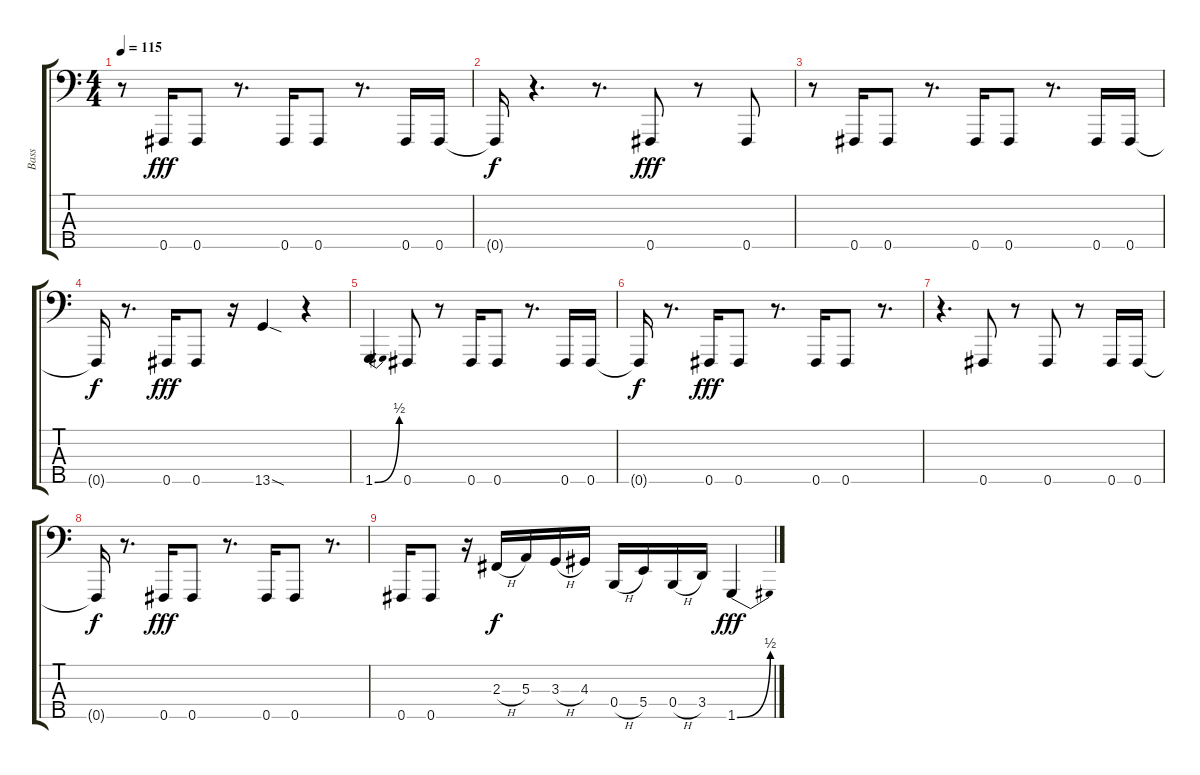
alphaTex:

\track ("Bass" "Bass") {instrument slapbass2}
\staff {score tabs}
\tuning (D2 A1 E1 B0 Gb0) {hide}
\ts (4 4)
\tempo 115
\clef f4
\ks c
r.8{dy fff} 0.5.16 0.5.8 r.8{d} 0.5.16 0.5.8 r.8{d} 0.5.16 0.5.16 |
0.5{t}.16{dy f} r.4{d} r.8{d} 0.5.8{dy fff} r.8 0.5.8 |
r.8 0.5.16 0.5.8 r.8{d} 0.5.16 0.5.8 r.8{d} 0.5.16 0.5.16 |
0.5{t}.16{dy f} r.8{d} 0.5.16{dy fff} 0.5.8 r.16 13.5{sod}.4 r.4 |
1.5{be (bend 0 0 60 2)}.4 0.5.8 r.8 0.5.16 0.5.8 r.8{d} 0.5.16 0.5.16 |
0.5{t}.16{dy f} r.8{d} 0.5.16{dy fff} 0.5.8 r.8{d} 0.5.16 0.5.8 r.8{d} |
r.4{d} 0.5.8 r.8 0.5.8 r.8 0.5.16 0.5.16 |
0.5{t}.16{dy f} r.8{d} 0.5.16{dy fff} 0.5.8 r.8{d} 0.5.16 0.5.8 r.8{d} |
0.5.16 0.5.8 r.16 2.3{h}.16{dy f} 5.3.16 3.3{h}.16 4.3.16 0.4{h}.16 5.4.16 0.4{h}.16 3.4.16 1.5{be (bend 0 0 60 2)}.4{dy fff}
